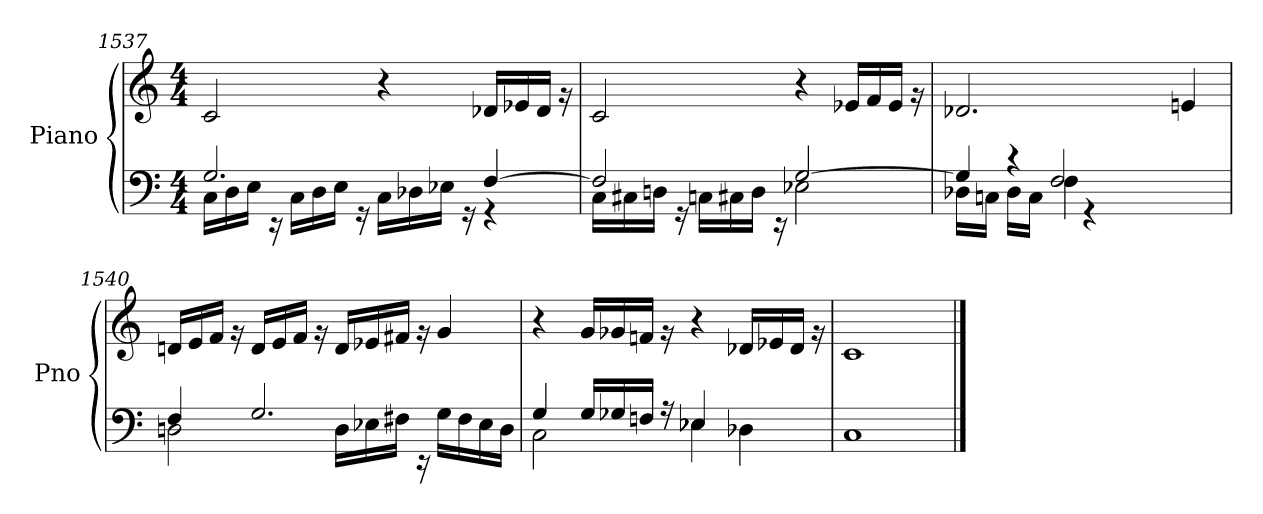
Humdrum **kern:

**kern	**kern
*part1	*part1
*staff2	*staff1
*I"Piano	*
*I'Pno	*
!!LO:PB:g=z
*clefF4	*clefG2
*k[]	*k[]
*M4/4	*M4/4
=1537	=1537
*^	*
2.G/	16C\LL	2c/
.	16D\	.
.	16E\JJ	.
.	16rEE	.
.	16C\LL	.
.	16D\	.
.	16E\JJ	.
.	16rGG	.
.	16C\LL	4r
.	16D-X\	.
.	16E-X\JJ	.
.	16rGG	.
[4F/	4rGG	16d-X/LL
.	.	16e-X/
.	.	16d-/JJ
.	.	16rg
=1538	=1538	=1538
2F/]	16C\LL	2c/
.	16C#X\	.
.	16Dn\JJ	.
.	16rGG	.
.	16Cn\LL	.
.	16C#X\	.
.	16D\JJ	.
.	16rEE	.
[2G/	2E-X\	4r
.	.	16e-X/LL
.	.	16f/
.	.	16e-/JJ
.	.	16rg
=1539	=1539	=1539
*	*^	*
4G/]	16D-X\LL	8ryy	2.d-X/
.	16Cn\JJ	.	.
.	16D-\LL	4rc	.
.	16C\JJ	.	.
2F/	4F\	.	.
.	.	4rGG	.
.	2ryy	.	.
.	.	4.ryy	.
4ryy	.	.	4en/
*	*v	*v	*
!!LO:LB:g=z
=1540	=1540	=1540
4F/	2Dn\	16dn/LL
.	.	16e/
.	.	16f/JJ
.	.	16rg
2.G/	.	16d/LL
.	.	16e/
.	.	16f/JJ
.	.	16rg
.	16D\LL	16d/LL
.	16E-X\	16e-X/
.	16F#X\JJ	16f#X/JJ
.	16rEE	16rg
.	16G\LL	4g/
.	16F#\	.
.	16E-\	.
.	16D\JJ	.
=1541	=1541	=1541
4G/	2C\	4r
16G/LL	.	16g/LL
16G-X/	.	16g-X/
16Fn/JJ	.	16fn/JJ
16rA	.	16rg
4E-X/	4E-\	4r
4ryy	4D-X\	16d-X/LL
.	.	16e-X/
.	.	16d-/JJ
.	.	16rg
*v	*v	*
=1542	=1542
1C	1c
==	==
*-	*-
